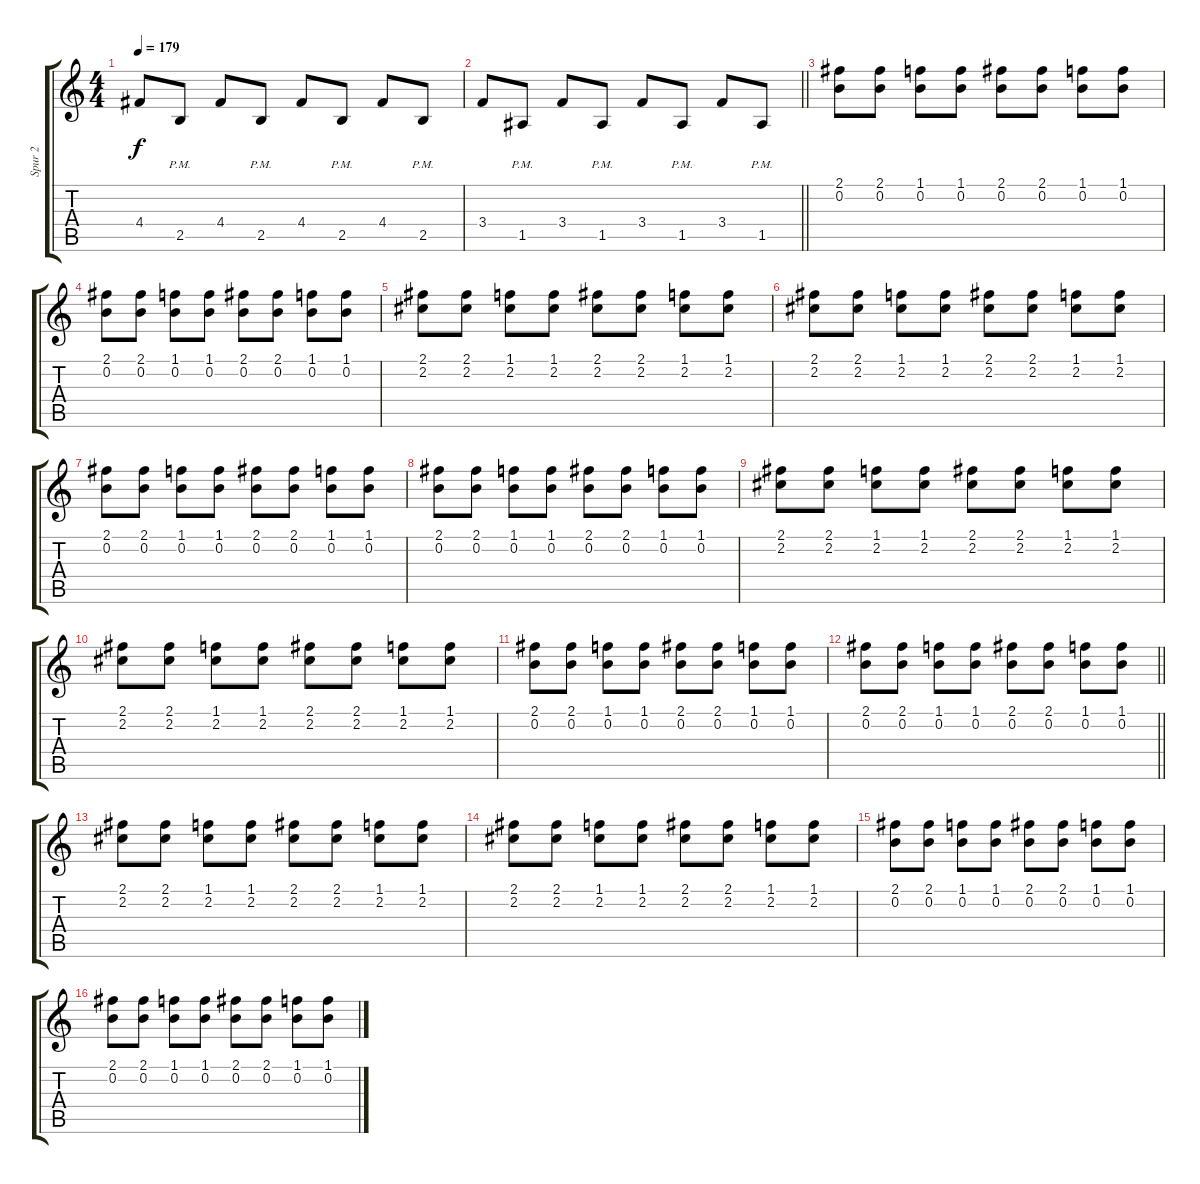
\track ("Spur 2" "Spur 2") {instrument distortionguitar}
\staff {score tabs}
\tuning (E4 B3 G3 D3 A2 D2) {hide}
\ts (4 4)
\tempo 179
\clef g2
\ks c
4.4.8{dy f} 2.5{pm}.8 4.4.8 2.5{pm}.8 4.4.8 2.5{pm}.8 4.4.8 2.5{pm}.8 |
\barLineRight lightlight
3.4.8 1.5{pm}.8 3.4.8 1.5{pm}.8 3.4.8 1.5{pm}.8 3.4.8 1.5{pm}.8 |
(2.1 0.2).8 (2.1 0.2).8 (1.1 0.2).8 (1.1 0.2).8 (2.1 0.2).8 (2.1 0.2).8 (1.1 0.2).8 (1.1 0.2).8 |
(2.1 0.2).8 (2.1 0.2).8 (1.1 0.2).8 (1.1 0.2).8 (2.1 0.2).8 (2.1 0.2).8 (1.1 0.2).8 (1.1 0.2).8 |
(2.1 2.2).8 (2.1 2.2).8 (1.1 2.2).8 (1.1 2.2).8 (2.1 2.2).8 (2.1 2.2).8 (1.1 2.2).8 (1.1 2.2).8 |
(2.1 2.2).8 (2.1 2.2).8 (1.1 2.2).8 (1.1 2.2).8 (2.1 2.2).8 (2.1 2.2).8 (1.1 2.2).8 (1.1 2.2).8 |
(2.1 0.2).8 (2.1 0.2).8 (1.1 0.2).8 (1.1 0.2).8 (2.1 0.2).8 (2.1 0.2).8 (1.1 0.2).8 (1.1 0.2).8 |
(2.1 0.2).8 (2.1 0.2).8 (1.1 0.2).8 (1.1 0.2).8 (2.1 0.2).8 (2.1 0.2).8 (1.1 0.2).8 (1.1 0.2).8 |
(2.1 2.2).8 (2.1 2.2).8 (1.1 2.2).8 (1.1 2.2).8 (2.1 2.2).8 (2.1 2.2).8 (1.1 2.2).8 (1.1 2.2).8 |
(2.1 2.2).8 (2.1 2.2).8 (1.1 2.2).8 (1.1 2.2).8 (2.1 2.2).8 (2.1 2.2).8 (1.1 2.2).8 (1.1 2.2).8 |
(2.1 0.2).8 (2.1 0.2).8 (1.1 0.2).8 (1.1 0.2).8 (2.1 0.2).8 (2.1 0.2).8 (1.1 0.2).8 (1.1 0.2).8 |
\barLineRight lightlight
(2.1 0.2).8 (2.1 0.2).8 (1.1 0.2).8 (1.1 0.2).8 (2.1 0.2).8 (2.1 0.2).8 (1.1 0.2).8 (1.1 0.2).8 |
\section ("" "")
(2.1 2.2).8 (2.1 2.2).8 (1.1 2.2).8 (1.1 2.2).8 (2.1 2.2).8 (2.1 2.2).8 (1.1 2.2).8 (1.1 2.2).8 |
(2.1 2.2).8 (2.1 2.2).8 (1.1 2.2).8 (1.1 2.2).8 (2.1 2.2).8 (2.1 2.2).8 (1.1 2.2).8 (1.1 2.2).8 |
(2.1 0.2).8 (2.1 0.2).8 (1.1 0.2).8 (1.1 0.2).8 (2.1 0.2).8 (2.1 0.2).8 (1.1 0.2).8 (1.1 0.2).8 |
(2.1 0.2).8 (2.1 0.2).8 (1.1 0.2).8 (1.1 0.2).8 (2.1 0.2).8 (2.1 0.2).8 (1.1 0.2).8 (1.1 0.2).8
